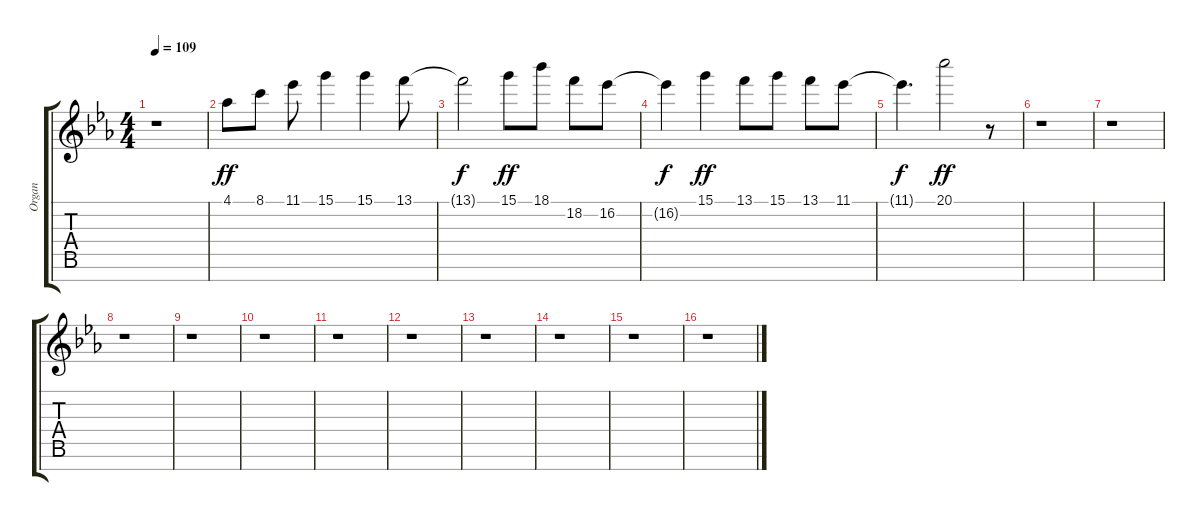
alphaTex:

\track ("Organ" "Organ") {instrument electricguitarclean}
\staff {score tabs}
\tuning (E4 B3 G3 D3 A2 E2 B1) {hide}
\ts (4 4)
\tempo 109
\clef g2
\ks eb
r.1{dy ff} |
4.1.8 8.1.8 11.1.8 15.1.4 15.1.4 13.1.8 |
13.1{t}.2{dy f} 15.1.8{dy ff} 18.1.8 18.2.8 16.2.8 |
16.2{t}.4{dy f} 15.1.4{dy ff} 13.1.8 15.1.8 13.1.8 11.1.8 |
11.1{t}.4{d dy f} 20.1.2{dy ff} r.8 |
r.1 |
r.1 |
r.1 |
r.1 |
r.1 |
r.1 |
r.1 |
r.1 |
r.1 |
r.1 |
r.1
